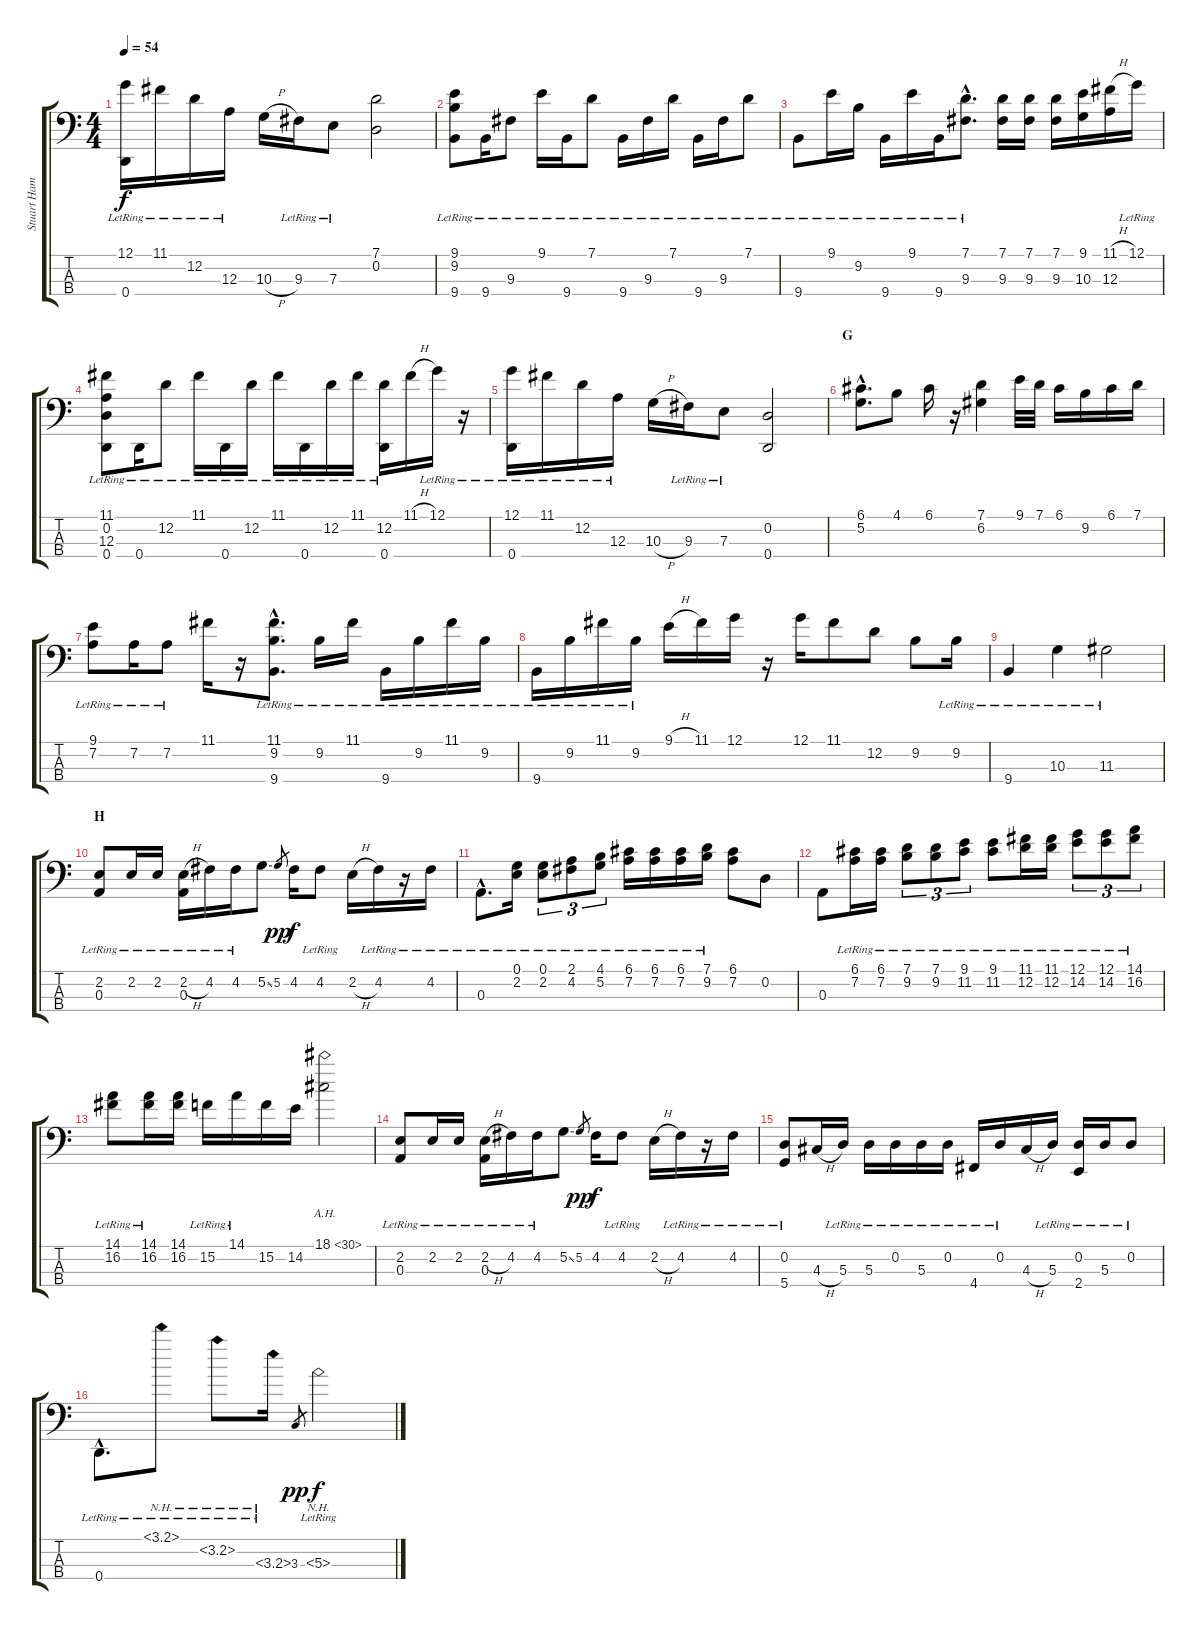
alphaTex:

\track ("Stuart Hamm" "Stuart Ham") {instrument electricbassfinger}
\staff {score tabs}
\tuning (G2 D2 A1 D1) {hide}
\ts (4 4)
\tempo 54
\clef f4
\ks c
(12.1{lr} 0.4{lr}).16{dy f} 11.1{lr}.16 12.2{lr}.16 12.3{lr}.16 10.3{h}.16 9.3{lr}.16 7.3{lr}.8 (7.1 0.2).2 |
(9.1{lr} 9.2{lr} 9.4{lr}).8 9.4{lr}.16 9.3{lr}.8 9.1{lr}.16 9.4{lr}.16 7.1{lr}.8 9.4{lr}.16 9.3{lr}.16 7.1{lr}.16 9.4{lr}.16 9.3{lr}.16 7.1{lr}.8 |
9.4{lr}.8 9.1{lr}.16 9.2{lr}.16 9.4{lr}.16 9.1{lr}.16 9.4{lr}.16 (7.1{hac lr} 9.3{hac lr}).8{d} (7.1 9.3).16 (7.1 9.3).16 (7.1 9.3).16 (9.1 10.3).16 (11.1{h} 12.3).16 12.1{lr}.16 |
(11.1{lr} 0.2{lr} 12.3{lr} 0.4{lr}).8 0.4{lr}.16 12.2{lr}.8 11.1{lr}.16 0.4{lr}.16 12.2{lr}.16 11.1{lr}.16 0.4{lr}.16 12.2{lr}.16 11.1{lr}.16 (12.2{lr} 0.4{lr}).16 11.1{h}.16 12.1{lr}.16 r.16 |
(12.1{lr} 0.4{lr}).16 11.1{lr}.16 12.2{lr}.16 12.3{lr}.16 10.3{h}.16 9.3{lr}.16 7.3{lr}.8 (0.2 0.4).2 |
\section ("" "G")
(6.1{hac} 5.2{hac}).8{d} 4.1.8 6.1.16 r.16 (7.1 6.2).4 9.1.32 7.1.32 6.1.16 9.2.16 6.1.16 7.1.16 |
(9.1{lr} 7.2{lr}).8 7.2{lr}.16 7.2{lr}.8 11.1.16 r.16 (11.1{hac lr} 9.2{hac lr} 9.4{hac lr}).8{d} 9.2{lr}.16 11.1{lr}.16 9.4{lr}.16 9.2{lr}.16 11.1{lr}.16 9.2{lr}.16 |
9.4{lr}.16 9.2{lr}.16 11.1{lr}.16 9.2{lr}.16 9.1{h}.16 11.1.16 12.1.16 r.16 12.1.16 11.1.8 12.2.8 9.2.8 9.2{lr}.16 |
9.4{lr}.4 10.3{lr}.4 11.3{lr}.2 |
\section ("" "H")
(2.2{lr} 0.3{lr}).8 2.2{lr}.16 2.2{lr}.16 (2.2{h} 0.3{lr}).16 4.2{lr}.16 4.2{lr}.16 5.2{ss}.8 5.2.8{gr dy pp} 4.2.16{dy f} 4.2{lr}.8 2.2{h}.16 4.2{lr}.16 r.16 4.2{lr}.16 |
0.3{hac lr}.8{d} (0.1{lr} 2.2{lr}).16 (0.1{lr} 2.2{lr}).8{tu (3 2)} (2.1{lr} 4.2{lr}).8{tu (3 2)} (4.1{lr} 5.2{lr}).8{tu (3 2)} (6.1{lr} 7.2{lr}).16 (6.1{lr} 7.2{lr}).16 (6.1{lr} 7.2{lr}).16 (7.1{lr} 9.2{lr}).16 (6.1 7.2).8 0.2.8 |
0.3.8 (6.1{lr} 7.2{lr}).16 (6.1{lr} 7.2{lr}).16 (7.1{lr} 9.2{lr}).8{tu (3 2)} (7.1{lr} 9.2{lr}).8{tu (3 2)} (9.1{lr} 11.2{lr}).8{tu (3 2)} (9.1{lr} 11.2{lr}).8 (11.1{lr} 12.2{lr}).16 (11.1{lr} 12.2{lr}).16 (12.1{lr} 14.2{lr}).8{tu (3 2)} (12.1{lr} 14.2{lr}).8{tu (3 2)} (14.1{lr} 16.2{lr}).8{tu (3 2)} |
(14.1{lr} 16.2{lr}).8 (14.1{lr} 16.2{lr}).16 (14.1 16.2).16 15.2{lr}.16 14.1{lr}.16 15.2.16 14.2.16 18.1{ah 12}.2 |
(2.2{lr} 0.3{lr}).8 2.2{lr}.16 2.2{lr}.16 (2.2{h} 0.3{lr}).16 4.2{lr}.16 4.2{lr}.16 5.2{ss}.8 5.2.8{gr dy pp} 4.2.16{dy f} 4.2{lr}.8 2.2{h}.16 4.2{lr}.16 r.16 4.2{lr}.16 |
(0.2{lr} 5.4{lr}).8 4.3{h}.16 5.3{lr}.16 5.3{lr}.16 0.2{lr}.16 5.3{lr}.16 0.2{lr}.16 4.4{lr}.16 0.2{lr}.16 4.3{h}.16 5.3{lr}.16 (0.2{lr} 2.4{lr}).16 5.3{lr}.16 0.2{lr}.8 |
0.4{hac lr}.8{d} 3.1{nh lr}.8 3.2{nh lr}.8 3.3{nh lr}.16 3.3.8{gr dy pp} 5.3{nh lr}.2{dy f}
